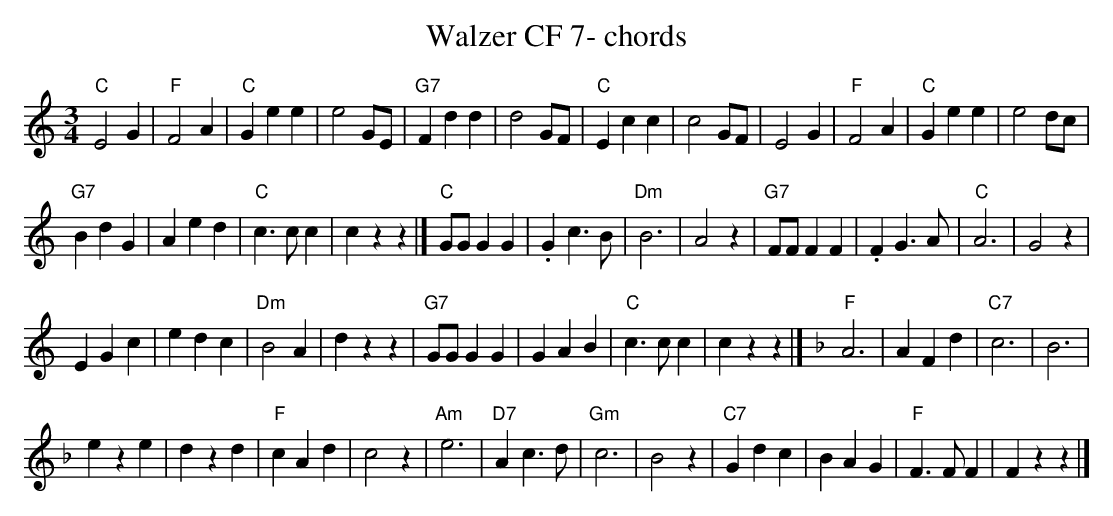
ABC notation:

X:1
T:Walzer CF 7- chords
M:3/4
L:1/4
K:C %%MIDI gchordon
"C"E2G | "F"F2A | "C"Gee | e2 G/2E/2 | "G7"Fdd | d2G/2F/2 | "C"Ecc | c2G/2F/2 | E2G | "F"F2A | "C"Gee | e2 d/2c/2 |
"G7"BdG | Aed | "C"c>cc | czz |] "C"G/2G/2 GG | .Gc>B | "Dm"B3 | A2z | "G7"F/2F/2FF | .FG>A | "C"A3 | G2z |
EGc | edc | "Dm"B2A | dzz | "G7"G/2G/2GG | GAB | "C"c>cc | czz |] [K:F] "F"A3 | AFd | "C7"c3 | B3 |
eze | dzd | "F"cAd | c2z | "Am"e3 | "D7"Ac>d | "Gm"c3 | B2 z | "C7"Gdc | BAG | "F"F>FF | Fzz |]
